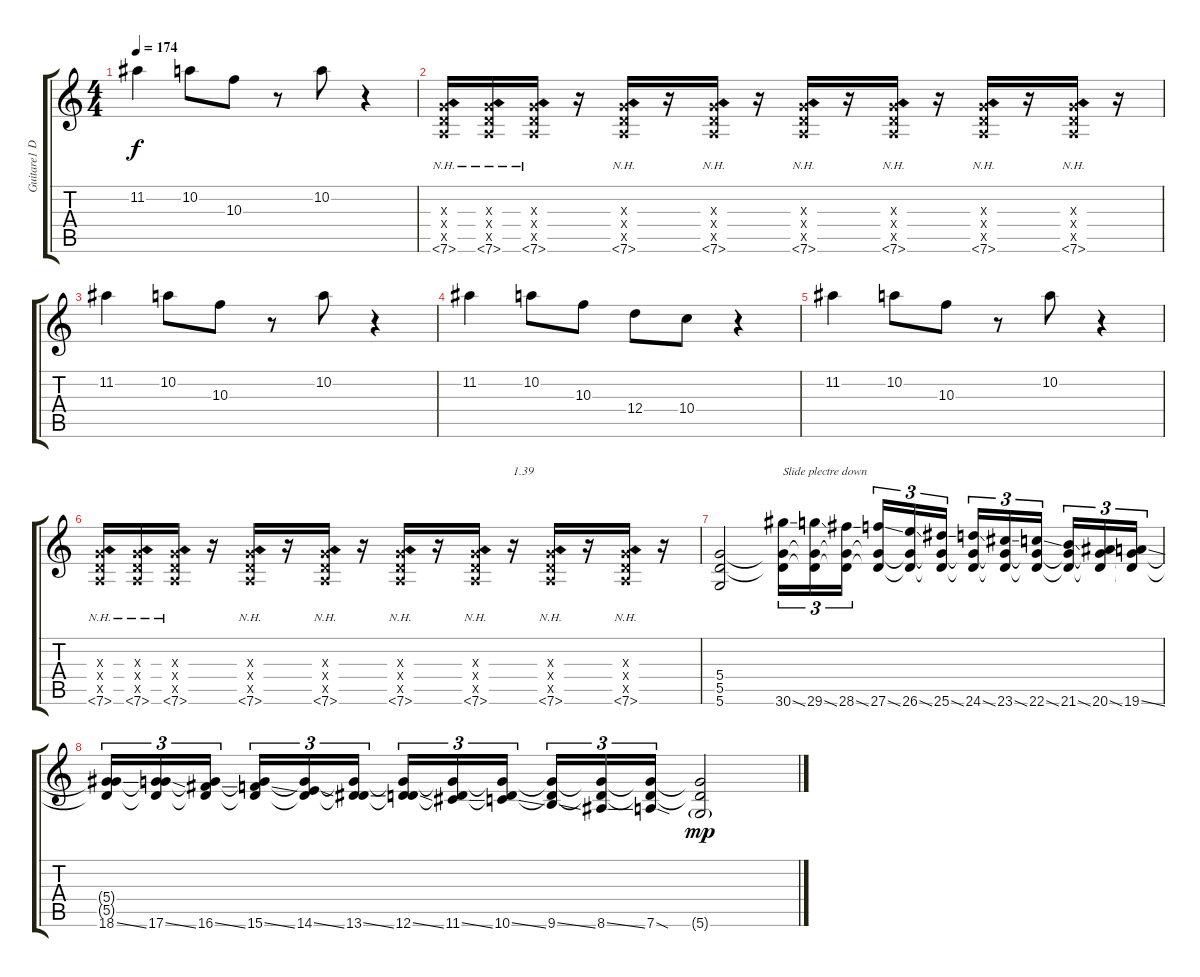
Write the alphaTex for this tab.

\track ("Guitare1 Dr-D " "Guitare1 D") {instrument distortionguitar}
\staff {score tabs}
\tuning (E4 B3 G3 D3 A2 D2) {hide}
\ts (4 4)
\tempo 174
\clef g2
\ks c
11.2.4{dy f} 10.2.8 10.3.8 r.8 10.2.8 r.4 |
(0.3{x} 0.4{x} 0.5{x} 7.6{nh}).16 (0.3{x} 0.4{x} 0.5{x} 7.6{nh}).16 (0.3{x} 0.4{x} 0.5{x} 7.6{nh}).16 r.16 (0.3{x} 0.4{x} 0.5{x} 7.6{nh}).16 r.16 (0.3{x} 0.4{x} 0.5{x} 7.6{nh}).16 r.16 (0.3{x} 0.4{x} 0.5{x} 7.6{nh}).16 r.16 (0.3{x} 0.4{x} 0.5{x} 7.6{nh}).16 r.16 (0.3{x} 0.4{x} 0.5{x} 7.6{nh}).16 r.16 (0.3{x} 0.4{x} 0.5{x} 7.6{nh}).16 r.16 |
11.2.4 10.2.8 10.3.8 r.8 10.2.8 r.4 |
11.2.4 10.2.8 10.3.8 12.4.8 10.4.8 r.4 |
11.2.4 10.2.8 10.3.8 r.8 10.2.8 r.4 |
(0.3{x} 0.4{x} 0.5{x} 7.6{nh}).16 (0.3{x} 0.4{x} 0.5{x} 7.6{nh}).16 (0.3{x} 0.4{x} 0.5{x} 7.6{nh}).16 r.16 (0.3{x} 0.4{x} 0.5{x} 7.6{nh}).16 r.16 (0.3{x} 0.4{x} 0.5{x} 7.6{nh}).16 r.16 (0.3{x} 0.4{x} 0.5{x} 7.6{nh}).16 r.16 (0.3{x} 0.4{x} 0.5{x} 7.6{nh}).16 r.16{txt "1.39"} (0.3{x} 0.4{x} 0.5{x} 7.6{nh}).16 r.16 (0.3{x} 0.4{x} 0.5{x} 7.6{nh}).16 r.16 |
(5.4 5.5 5.6).2 (5.4{t} 5.5{t} 30.6{ss}).16{tu (3 2) txt "Slide plectre down" instrument guitarfretnoise} (5.4{t} 5.5{t} 29.6{ss}).16{tu (3 2)} (5.4{t} 5.5{t} 28.6{ss}).16{tu (3 2)} (5.4{t} 5.5{t} 27.6{ss}).16{tu (3 2)} (5.4{t} 5.5{t} 26.6{ss}).16{tu (3 2)} (5.4{t} 5.5{t} 25.6{ss}).16{tu (3 2)} (5.4{t} 5.5{t} 24.6{ss}).16{tu (3 2)} (5.4{t} 5.5{t} 23.6{ss}).16{tu (3 2)} (5.4{t} 5.5{t} 22.6{ss}).16{tu (3 2)} (5.4{t} 5.5{t} 21.6{ss}).16{tu (3 2)} (5.4{t} 5.5{t} 20.6{ss}).16{tu (3 2)} (5.4{t} 5.5{t} 19.6{ss}).16{tu (3 2)} |
(5.4{t} 5.5{t} 18.6{ss}).16{tu (3 2)} (5.4{t} 5.5{t} 17.6{ss}).16{tu (3 2)} (5.4{t} 5.5{t} 16.6{ss}).16{tu (3 2)} (5.4{t} 5.5{t} 15.6{ss}).16{tu (3 2)} (5.4{t} 5.5{t} 14.6{ss}).16{tu (3 2)} (5.4{t} 5.5{t} 13.6{ss}).16{tu (3 2)} (5.4{t} 5.5{t} 12.6{ss}).16{tu (3 2)} (5.4{t} 5.5{t} 11.6{ss}).16{tu (3 2)} (5.4{t} 5.5{t} 10.6{ss}).16{tu (3 2)} (5.4{t} 5.5{t} 9.6{ss}).16{tu (3 2)} (5.4{t} 5.5{t} 8.6{ss}).16{tu (3 2)} (5.4{t} 5.5{t} 7.6{sod}).16{tu (3 2)} (5.4{t} 5.5{t} 5.6{g}).2{dy mp instrument distortionguitar}
